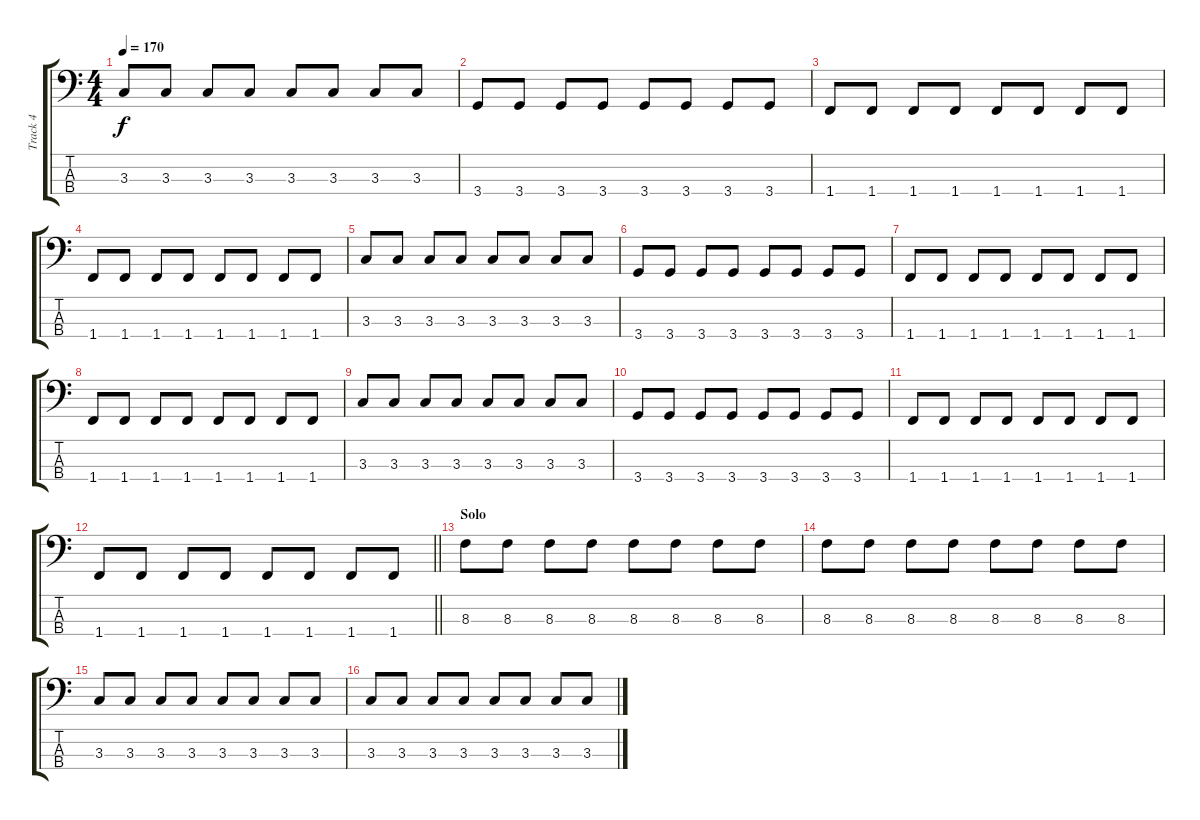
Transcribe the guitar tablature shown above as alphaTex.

\track ("Track 4" "Track 4") {instrument electricbassfinger}
\staff {score tabs}
\tuning (G2 D2 A1 E1) {hide}
\ts (4 4)
\tempo 170
\clef f4
\ks c
3.3.8{dy f} 3.3.8 3.3.8 3.3.8 3.3.8 3.3.8 3.3.8 3.3.8 |
3.4.8 3.4.8 3.4.8 3.4.8 3.4.8 3.4.8 3.4.8 3.4.8 |
1.4.8 1.4.8 1.4.8 1.4.8 1.4.8 1.4.8 1.4.8 1.4.8 |
1.4.8 1.4.8 1.4.8 1.4.8 1.4.8 1.4.8 1.4.8 1.4.8 |
3.3.8 3.3.8 3.3.8 3.3.8 3.3.8 3.3.8 3.3.8 3.3.8 |
3.4.8 3.4.8 3.4.8 3.4.8 3.4.8 3.4.8 3.4.8 3.4.8 |
1.4.8 1.4.8 1.4.8 1.4.8 1.4.8 1.4.8 1.4.8 1.4.8 |
1.4.8 1.4.8 1.4.8 1.4.8 1.4.8 1.4.8 1.4.8 1.4.8 |
3.3.8 3.3.8 3.3.8 3.3.8 3.3.8 3.3.8 3.3.8 3.3.8 |
3.4.8 3.4.8 3.4.8 3.4.8 3.4.8 3.4.8 3.4.8 3.4.8 |
1.4.8 1.4.8 1.4.8 1.4.8 1.4.8 1.4.8 1.4.8 1.4.8 |
\barLineRight lightlight
1.4.8 1.4.8 1.4.8 1.4.8 1.4.8 1.4.8 1.4.8 1.4.8 |
\section ("" "Solo")
8.3.8 8.3.8 8.3.8 8.3.8 8.3.8 8.3.8 8.3.8 8.3.8 |
8.3.8 8.3.8 8.3.8 8.3.8 8.3.8 8.3.8 8.3.8 8.3.8 |
3.3.8 3.3.8 3.3.8 3.3.8 3.3.8 3.3.8 3.3.8 3.3.8 |
3.3.8 3.3.8 3.3.8 3.3.8 3.3.8 3.3.8 3.3.8 3.3.8
